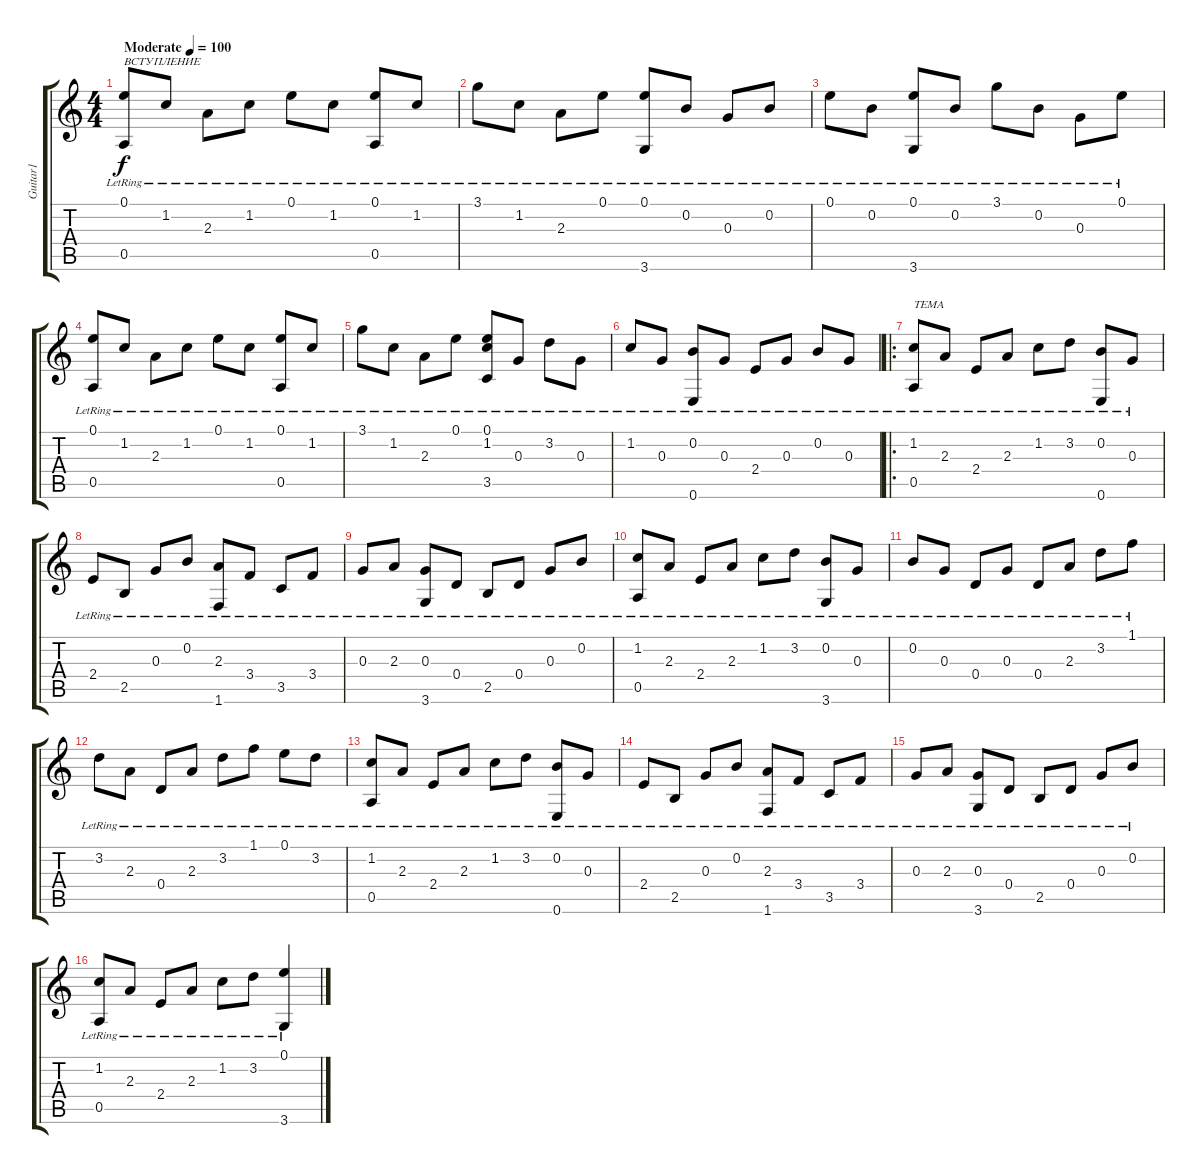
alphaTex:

\track ("Guitar1" "Guitar1") {instrument acousticguitarnylon}
\staff {score tabs}
\tuning (E4 B3 G3 D3 A2 E2) {hide}
\ts (4 4)
\tempo (100 "Moderate")
\clef g2
\ks c
(0.1{lr} 0.5{lr}).8{txt "ВСТУПЛЕНИЕ" dy f instrument acousticguitarnylon} 1.2{lr}.8 2.3{lr}.8 1.2{lr}.8 0.1{lr}.8 1.2{lr}.8 (0.1{lr} 0.5{lr}).8 1.2{lr}.8 |
3.1{lr}.8 1.2{lr}.8 2.3{lr}.8 0.1{lr}.8 (0.1{lr} 3.6{lr}).8 0.2{lr}.8 0.3{lr}.8 0.2{lr}.8 |
0.1{lr}.8 0.2{lr}.8 (0.1{lr} 3.6{lr}).8 0.2{lr}.8 3.1{lr}.8 0.2{lr}.8 0.3{lr}.8 0.1{lr}.8 |
(0.1{lr} 0.5{lr}).8 1.2{lr}.8 2.3{lr}.8 1.2{lr}.8 0.1{lr}.8 1.2{lr}.8 (0.1{lr} 0.5{lr}).8 1.2{lr}.8 |
3.1{lr}.8 1.2{lr}.8 2.3{lr}.8 0.1{lr}.8 (0.1{lr} 1.2{lr} 3.5{lr}).8 0.3{lr}.8 3.2{lr}.8 0.3{lr}.8 |
1.2{lr}.8 0.3{lr}.8 (0.2{lr} 0.6{lr}).8 0.3{lr}.8 2.4{lr}.8 0.3{lr}.8 0.2{lr}.8 0.3{lr}.8 |
\ro
(1.2{lr} 0.5{lr}).8{txt "ТЕМА"} 2.3{lr}.8 2.4{lr}.8 2.3{lr}.8 1.2{lr}.8 3.2{lr}.8 (0.2{lr} 0.6{lr}).8 0.3{lr}.8 |
2.4{lr}.8 2.5{lr}.8 0.3{lr}.8 0.2{lr}.8 (2.3{lr} 1.6{lr}).8 3.4{lr}.8 3.5{lr}.8 3.4{lr}.8 |
0.3{lr}.8 2.3{lr}.8 (0.3{lr} 3.6{lr}).8 0.4{lr}.8 2.5{lr}.8 0.4{lr}.8 0.3{lr}.8 0.2{lr}.8 |
(1.2{lr} 0.5{lr}).8 2.3{lr}.8 2.4{lr}.8 2.3{lr}.8 1.2{lr}.8 3.2{lr}.8 (0.2{lr} 3.6{lr}).8 0.3{lr}.8 |
0.2{lr}.8 0.3{lr}.8 0.4{lr}.8 0.3{lr}.8 0.4{lr}.8 2.3{lr}.8 3.2{lr}.8 1.1{lr}.8 |
3.2{lr}.8 2.3{lr}.8 0.4{lr}.8 2.3{lr}.8 3.2{lr}.8 1.1{lr}.8 0.1{lr}.8 3.2{lr}.8 |
(1.2{lr} 0.5{lr}).8 2.3{lr}.8 2.4{lr}.8 2.3{lr}.8 1.2{lr}.8 3.2{lr}.8 (0.2{lr} 0.6{lr}).8 0.3{lr}.8 |
2.4{lr}.8 2.5{lr}.8 0.3{lr}.8 0.2{lr}.8 (2.3{lr} 1.6{lr}).8 3.4{lr}.8 3.5{lr}.8 3.4{lr}.8 |
0.3{lr}.8 2.3{lr}.8 (0.3{lr} 3.6{lr}).8 0.4{lr}.8 2.5{lr}.8 0.4{lr}.8 0.3{lr}.8 0.2{lr}.8 |
(1.2{lr} 0.5{lr}).8 2.3{lr}.8 2.4{lr}.8 2.3{lr}.8 1.2{lr}.8 3.2{lr}.8 (0.1{lr} 3.6{lr}).4
